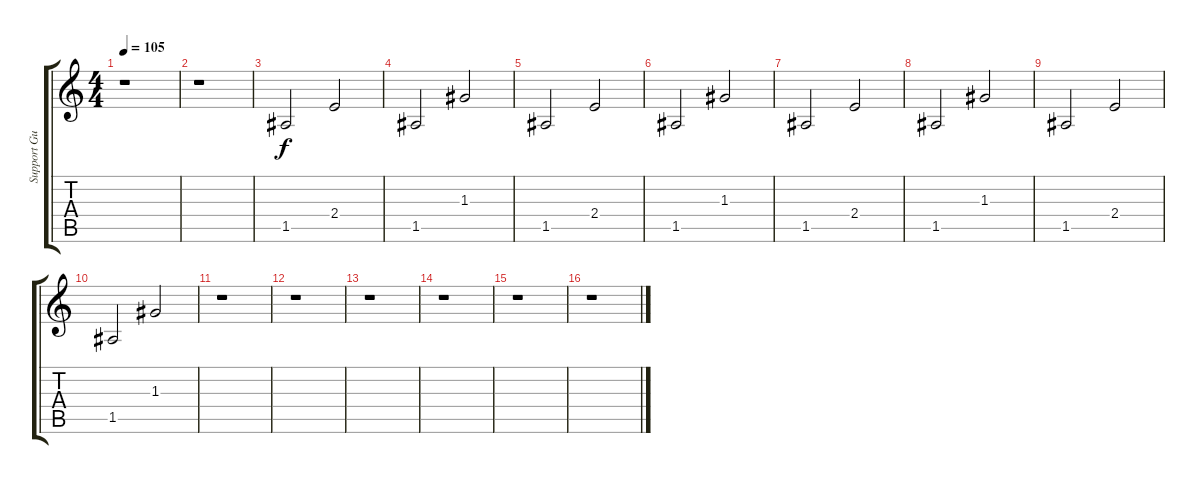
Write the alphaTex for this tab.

\track ("Support Guitar 12 String" "Support Gu") {instrument overdrivenguitar}
\staff {score tabs}
\tuning (E4 B3 G3 D3 A2 E2) {hide}
\ts (4 4)
\tempo 105
\clef g2
\ks c
r.1{dy f} |
r.1 |
1.5.2 2.4.2 |
1.5.2 1.3.2 |
1.5.2 2.4.2 |
1.5.2 1.3.2 |
1.5.2 2.4.2 |
1.5.2 1.3.2 |
1.5.2 2.4.2 |
1.5.2 1.3.2 |
r.1 |
r.1 |
r.1 |
r.1 |
r.1 |
r.1
